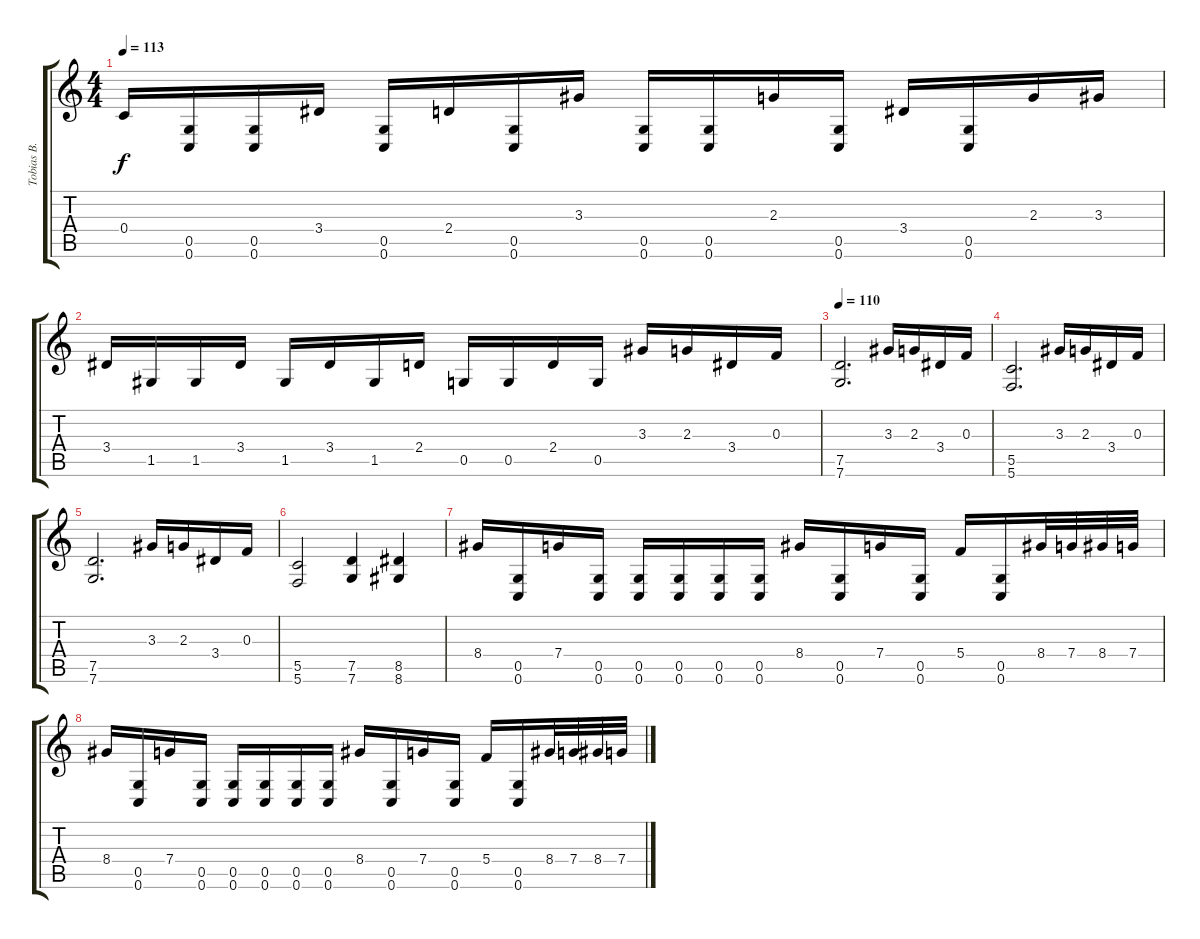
\track ("Tobias B." "Tobias B.") {instrument distortionguitar}
\staff {score tabs}
\tuning (D4 A3 F3 C3 G2 C2) {hide}
\ts (4 4)
\tempo 113
\clef g2
\ks c
0.4.16{dy f} (0.5 0.6).16 (0.5 0.6).16 3.4.16 (0.5 0.6).16 2.4.16 (0.5 0.6).16 3.3.16 (0.5 0.6).16 (0.5 0.6).16 2.3.16 (0.5 0.6).16 3.4.16 (0.5 0.6).16 2.3.16 3.3.16 |
3.4.16 1.5.16 1.5.16 3.4.16 1.5.16 3.4.16 1.5.16 2.4.16 0.5.16 0.5.16 2.4.16 0.5.16 3.3.16 2.3.16 3.4.16 0.3.16 |
\tempo 110
(7.5 7.6).2{d} 3.3.16 2.3.16 3.4.16 0.3.16 |
(5.5 5.6).2{d} 3.3.16 2.3.16 3.4.16 0.3.16 |
(7.5 7.6).2{d} 3.3.16 2.3.16 3.4.16 0.3.16 |
(5.5 5.6).2 (7.5 7.6).4 (8.5 8.6).4 |
8.4.16 (0.5 0.6).16 7.4.16 (0.5 0.6).16 (0.5 0.6).16 (0.5 0.6).16 (0.5 0.6).16 (0.5 0.6).16 8.4.16 (0.5 0.6).16 7.4.16 (0.5 0.6).16 5.4.16 (0.5 0.6).16 8.4.32 7.4.32 8.4.32 7.4.32 |
8.4.16 (0.5 0.6).16 7.4.16 (0.5 0.6).16 (0.5 0.6).16 (0.5 0.6).16 (0.5 0.6).16 (0.5 0.6).16 8.4.16 (0.5 0.6).16 7.4.16 (0.5 0.6).16 5.4.16 (0.5 0.6).16 8.4.32 7.4.32 8.4.32 7.4.32
